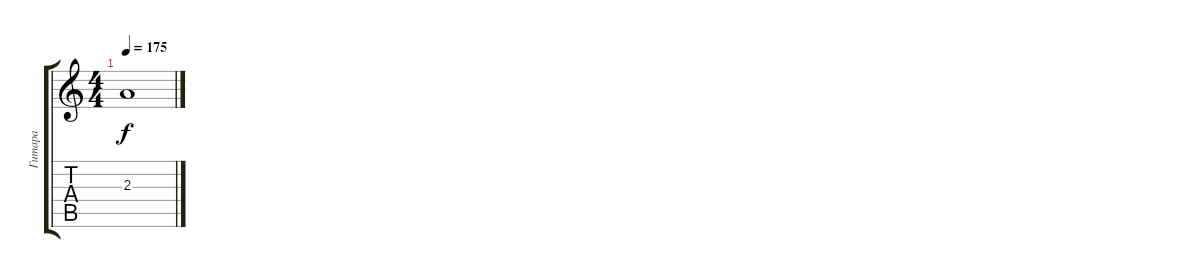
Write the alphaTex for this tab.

\track ("Гитара" "Гитара") {instrument overdrivenguitar}
\staff {score tabs}
\tuning (E4 B3 G3 D3 A2 E2) {hide}
\ts (4 4)
\tempo 175
\clef g2
\ks c
2.3.1{dy f}
